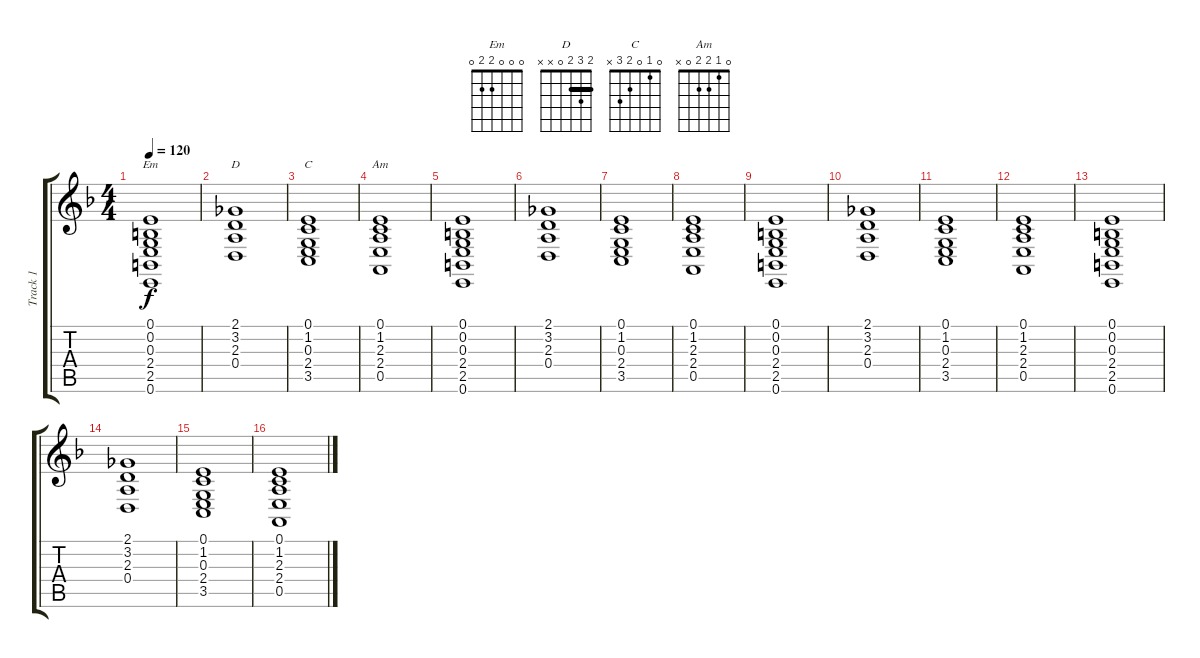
\track ("Track 1" "Track 1") {instrument drawbarorgan}
\staff {score tabs}
\tuning (E4 B3 G3 D3 A2 E2) {hide}
\chord ("Em" 0 0 0 2 2 0)
\chord ("D" 2 3 2 0 x x) {barre 2}
\chord ("C" 0 1 0 2 3 x)
\chord ("Am" 0 1 2 2 0 x)
\ts (4 4)
\tempo 120
\clef g2
\ks f
(0.1 0.2 0.3 2.4 2.5 0.6).1{ch "Em" dy f} |
(2.1 3.2 2.3 0.4).1{ch "D"} |
(0.1 1.2 0.3 2.4 3.5).1{ch "C"} |
(0.1 1.2 2.3 2.4 0.5).1{ch "Am"} |
(0.1 0.2 0.3 2.4 2.5 0.6).1 |
(2.1 3.2 2.3 0.4).1 |
(0.1 1.2 0.3 2.4 3.5).1 |
(0.1 1.2 2.3 2.4 0.5).1 |
(0.1 0.2 0.3 2.4 2.5 0.6).1 |
(2.1 3.2 2.3 0.4).1 |
(0.1 1.2 0.3 2.4 3.5).1 |
(0.1 1.2 2.3 2.4 0.5).1 |
(0.1 0.2 0.3 2.4 2.5 0.6).1 |
(2.1 3.2 2.3 0.4).1 |
(0.1 1.2 0.3 2.4 3.5).1 |
(0.1 1.2 2.3 2.4 0.5).1
